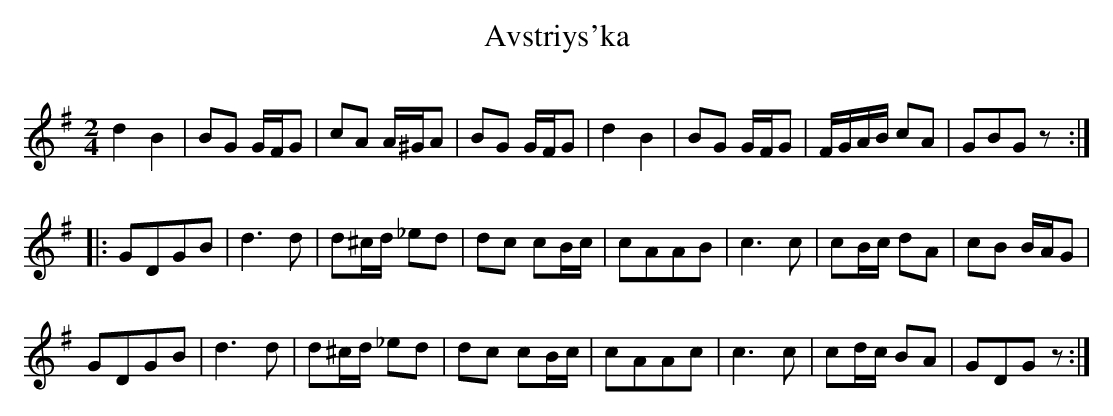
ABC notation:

X:1
T:Avstriys'ka
Q:144
M:2/4
L:1/8
K:G
d2B2 | BG G/2F/2G | cA A/2^G/2A | BG G/2F/2G | \
d2B2 | BG G/2F/2G | F/2G/2A/2B/2 cA | GBGz :|
|:GDGB | d3 d | d^c/2d/2 _ed | dc cB/2c/2 |\
cAAB | c3 c | cB/2c/2 dA | cB B/2A/2G |
GDGB | d3 d | d^c/2d/2 _ed | dc cB/2c/2 | \
cAAc | c3 c | cd/2c/2 BA | GDGz :|
